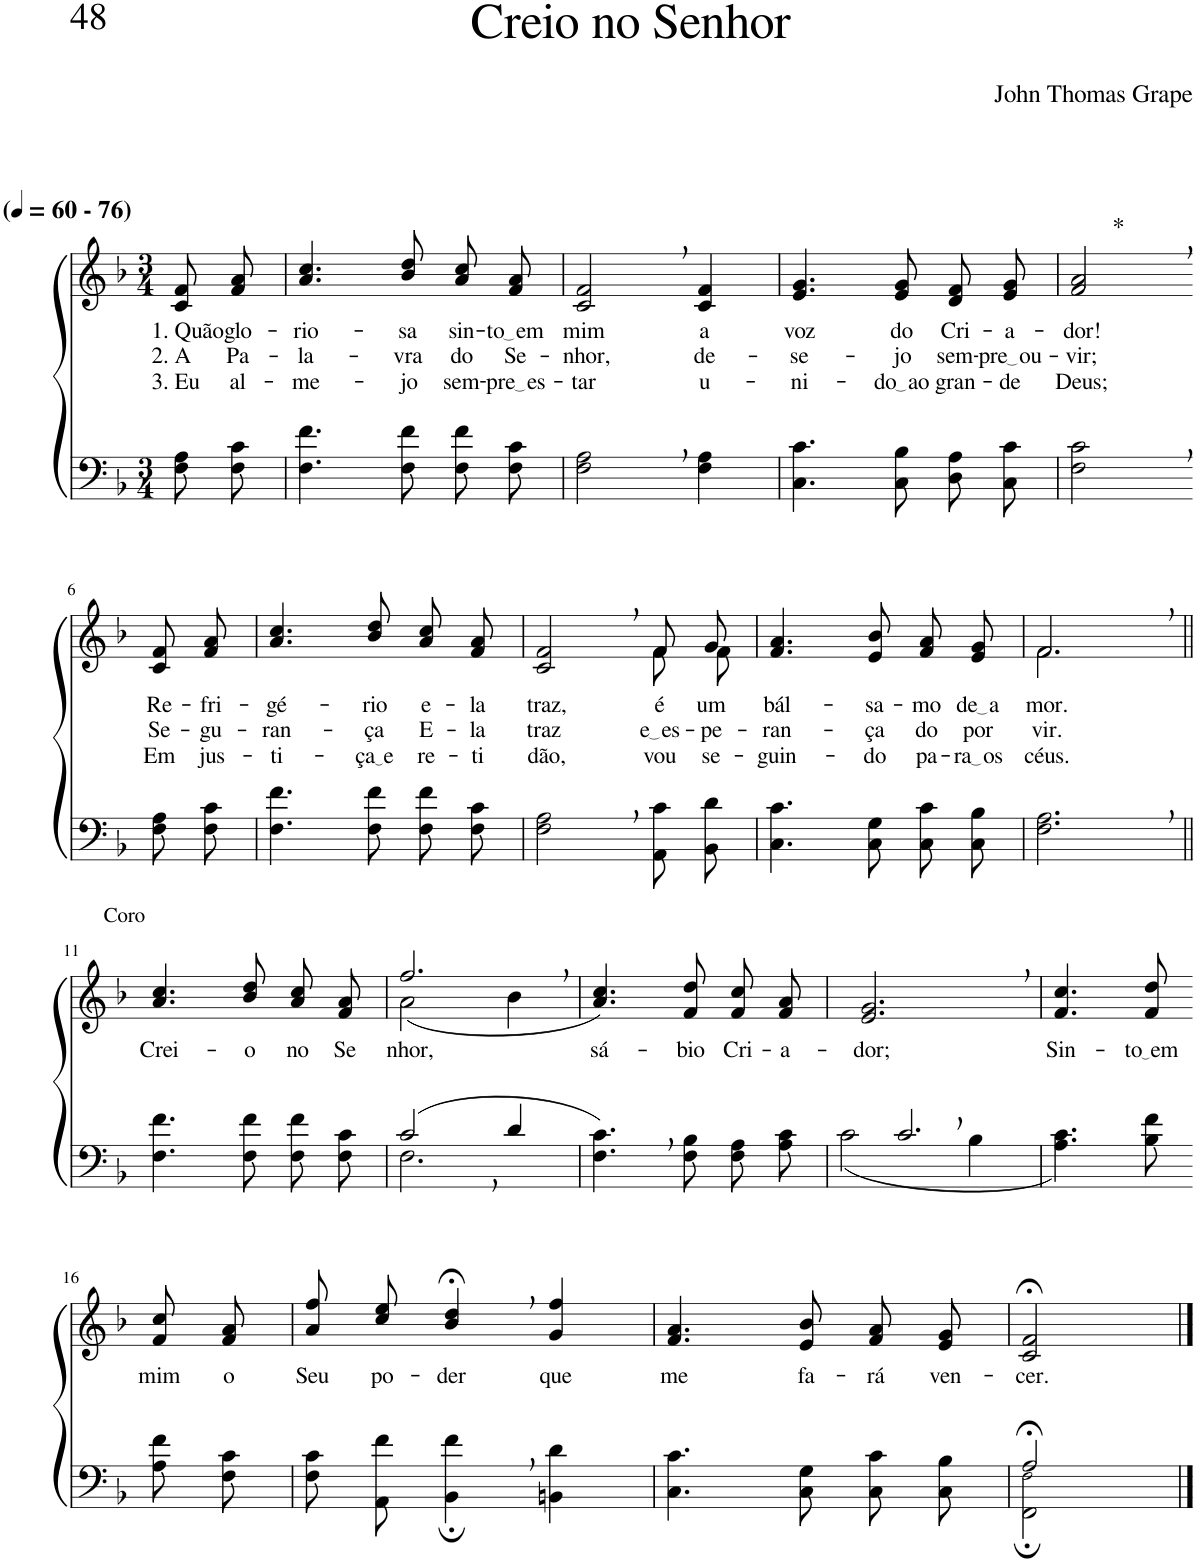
**kern	**kern	**text	**text	**text	**harte
*part2	*part1	*part1	*part1	*part1	*part1
*staff2	*staff1	*staff1	*staff1	*staff1	*
*I"Parte III e IV	*I"Parte I e II	*	*	*	*
*clefF4	*clefG2	*	*	*	*
*Trd1c2	*Trd1c2	*	*	*	*
*k[b-]	*k[b-]	*	*	*	*
*M3/4	*M3/4	*	*	*	*
*MM60	*MM60	*	*	*	*
=1	=1	=1	=1	=1	=1
!	!LO:TX:a:B:t=(	!	!	!	!
!	!LO:TX:a:B:t=- 76)	!	!	!	!
!	!	!LO:LY:b	!LO:LY:b	!LO:LY:b	!
8F\ 8A\L	8c/ 8f/L	1. Quão	2. A	3. Eu	.
!	!	!LO:LY:b	!LO:LY:b	!LO:LY:b	!
8F\ 8c\J	8f/ 8a/J	glo-	Pa-	al-	.
=2	=2	=2	=2	=2	=2
!	!	!LO:LY:b	!LO:LY:b	!LO:LY:b	!
4.F\ 4.f\	4.a/ 4.cc/	-rio-	-la-	-me-	.
!	!	!LO:LY:b	!LO:LY:b	!LO:LY:b	!
8F\ 8f\	8b-/ 8dd/	-sa	-vra	-jo	.
!	!	!LO:LY:b	!LO:LY:b	!LO:LY:b	!
8F\ 8f\L	8a/ 8cc/L	sin-	do	sem-	.
!	!	!LO:LY:b	!LO:LY:b	!LO:LY:b	!
8F\ 8c\J	8f/ 8a/J	to em	Se-	pre es	.
=3	=3	=3	=3	=3	=3
!	!	!LO:LY:b	!LO:LY:b	!LO:LY:b	!
2F\, 2A\,	2c/, 2f/,	mim	-nhor,	-tar	.
!	!	!LO:LY:b	!LO:LY:b	!LO:LY:b	!
4F\ 4A\	4c/ 4f/	a	de-	u-	.
=4	=4	=4	=4	=4	=4
!	!	!LO:LY:b	!LO:LY:b	!LO:LY:b	!
4.C\ 4.c\	4.e/ 4.g/	voz	-se-	-ni-	.
!	!	!LO:LY:b	!LO:LY:b	!LO:LY:b	!
8C\ 8B-\	8e/ 8g/	do	-jo	do ao	.
!	!	!LO:LY:b	!LO:LY:b	!LO:LY:b	!
8D\ 8A\L	8d/ 8f/L	Cri-	sem-	gran-	.
!	!	!LO:LY:b	!LO:LY:b	!LO:LY:b	!
8C\ 8c\J	8e/ 8g/J	-a-	pre ou	-de	.
=5	=5	=5	=5	=5	=5
!	!	!LO:LY:b	!LO:LY:b	!LO:LY:b	!LO:H:kt=*
2F\, 2c\,	2f/, 2a/,	-dor!	-vir;	Deus;	N
!!LO:LB:g=z
=6-	=6-	=6-	=6-	=6-	=6-
!	!	!LO:LY:b	!LO:LY:b	!LO:LY:b	!
8F\ 8A\L	8c/ 8f/L	Re-	Se-	Em	.
!	!	!LO:LY:b	!LO:LY:b	!LO:LY:b	!
8F\ 8c\J	8f/ 8a/J	-fri-	-gu-	jus-	.
=7	=7	=7	=7	=7	=7
!	!	!LO:LY:b	!LO:LY:b	!LO:LY:b	!
4.F\ 4.f\	4.a/ 4.cc/	-gé-	-ran-	-ti-	.
!	!	!LO:LY:b	!LO:LY:b	!LO:LY:b	!
8F\ 8f\	8b-/ 8dd/	-rio	-ça	ça e	.
!	!	!LO:LY:b	!LO:LY:b	!LO:LY:b	!
8F\ 8f\L	8a/ 8cc/L	e-	E-	re-	.
!	!	!LO:LY:b	!LO:LY:b	!LO:LY:b	!
8F\ 8c\J	8f/ 8a/J	-la	-la	-ti-	.
=8	=8	=8	=8	=8	=8
*	*^	*	*	*	*
!	!	!	!LO:LY:b	!LO:LY:b	!LO:LY:b	!
2F\, 2A\,	2ryy	2c/ 2f/	traz,	traz	-dão,	.
!	!	!	!LO:LY:b	!LO:LY:b	!LO:LY:b	!
8AA\ 8c\L	8f\L	8f/L	é	e es	vou	.
!	!	!	!LO:LY:b	!LO:LY:b	!LO:LY:b	!
8BB-\ 8d\J	8f\J	8g/J	um	-pe-	se-	.
=9	=9	=9	=9	=9	=9	=9
!	!	!	!LO:LY:b	!LO:LY:b	!LO:LY:b	!
*	*v	*v	*	*	*	*
4.C\ 4.c\	4.f/ 4.a/	bál-	-ran-	-guin-	.
!	!	!LO:LY:b	!LO:LY:b	!LO:LY:b	!
8C\ 8G\	8e/ 8b-/	-sa-	-ça	-do	.
!	!	!LO:LY:b	!LO:LY:b	!LO:LY:b	!
8C\ 8c\L	8f/ 8a/L	-mo	do	pa-	.
!	!	!LO:LY:b	!LO:LY:b	!LO:LY:b	!
8C\ 8B-\J	8e/ 8g/J	de a	por-	ra os	.
=10	=10	=10	=10	=10	=10
*	*^	*	*	*	*
!	!	!	!LO:LY:b	!LO:LY:b	!LO:LY:b	!
2.F\, 2.A\,	2.f,/	2.f\	-mor.	-vir.	céus.	.
!!LO:LB:g=z
=11||	=11||	=11||	=11||	=11||	=11||	=11||
!	!LO:TX:a:t=Coro	!	!	!	!	!
!	!	!	!LO:LY:b	!	!	!
*	*v	*v	*	*	*	*
4.F\ 4.f\	4.a/ 4.cc/	Crei-	.	.	.
!	!	!LO:LY:b	!	!	!
8F\ 8f\	8b-/ 8dd/	-o	.	.	.
!	!	!LO:LY:b	!	!	!
8F\ 8f\L	8a/ 8cc/L	no	.	.	.
!	!	!LO:LY:b	!	!	!
8F\ 8c\J	8f/ 8a/J	Se-	.	.	.
=12	=12	=12	=12	=12	=12
*^	*^	*	*	*	*
!	!	!	!	!LO:LY:b	!	!	!
(2c,/	2.F\	2.ff,/	(2a\	-nhor,	.	.	.
4d/	.	.	4b-\	.	.	.	.
*v	*v	*	*	*	*	*	*
=13	=13	=13	=13	=13	=13	=13
!	!	!	!LO:LY:b	!	!	!
*	*v	*v	*	*	*	*
4.F\, 4.c\,)	4.a/ 4.cc/)	sá-	.	.	.
!	!	!LO:LY:b	!	!	!
8F\ 8B-\	8f/ 8dd/	-bio	.	.	.
!	!	!LO:LY:b	!	!	!
8F\ 8A\L	8f/ 8cc/L	Cri-	.	.	.
!	!	!LO:LY:b	!	!	!
8A\ 8c\J	8f/ 8a/J	-a-	.	.	.
=14	=14	=14	=14	=14	=14
*^	*	*	*	*	*
!	!	!	!LO:LY:b	!	!	!
2.c,/	(2c\	2.e/, 2.g/,	-dor;	.	.	.
.	4B-\	.	.	.	.	.
=15	=15	=15	=15	=15	=15	=15
!	!	!	!LO:LY:b	!	!	!
*v	*v	*	*	*	*	*
4.A\ 4.c\)	4.f/ 4.cc/	Sin-	.	.	.
!	!	!LO:LY:b	!	!	!
8B-\ 8f\	8f/ 8dd/	to em	.	.	.
!!LO:LB:g=z
=16-	=16-	=16-	=16-	=16-	=16-
!	!	!LO:LY:b	!	!	!
8A\ 8f\L	8f/ 8cc/L	mim	.	.	.
!	!	!LO:LY:b	!	!	!
8F\ 8c\J	8f/ 8a/J	o	.	.	.
=17	=17	=17	=17	=17	=17
!	!	!LO:LY:b	!	!	!
8F\ 8c\L	8a\ 8ff\L	Seu	.	.	.
!	!	!LO:LY:b	!	!	!
8AA\ 8f\J	8cc\ 8ee\J	po-	.	.	.
!	!	!LO:LY:b	!	!	!
4BB-\;, 4f\;,	4b-/;<, 4dd/;<,	-der	.	.	.
!	!	!LO:LY:b	!	!	!
4BBn\ 4d\	4g/ 4ff/	que	.	.	.
=18	=18	=18	=18	=18	=18
!	!	!LO:LY:b	!	!	!
4.C\ 4.c\	4.f/ 4.a/	me	.	.	.
!	!	!LO:LY:b	!	!	!
8C\ 8G\	8e/ 8b-/	fa-	.	.	.
!	!	!LO:LY:b	!	!	!
8C\ 8c\L	8f/ 8a/L	-rá	.	.	.
!	!	!LO:LY:b	!	!	!
8C\ 8B-\J	8e/ 8g/J	ven-	.	.	.
=19	=19	=19	=19	=19	=19
*^	*	*	*	*	*
!	!	!	!LO:LY:b	!	!	!
2A;</	2FF\; 2F!\;	2c/;< 2f/;<	-cer.	.	.	.
*v	*v	*	*	*	*	*
==	==	==	==	==	==
*-	*-	*-	*-	*-	*-
